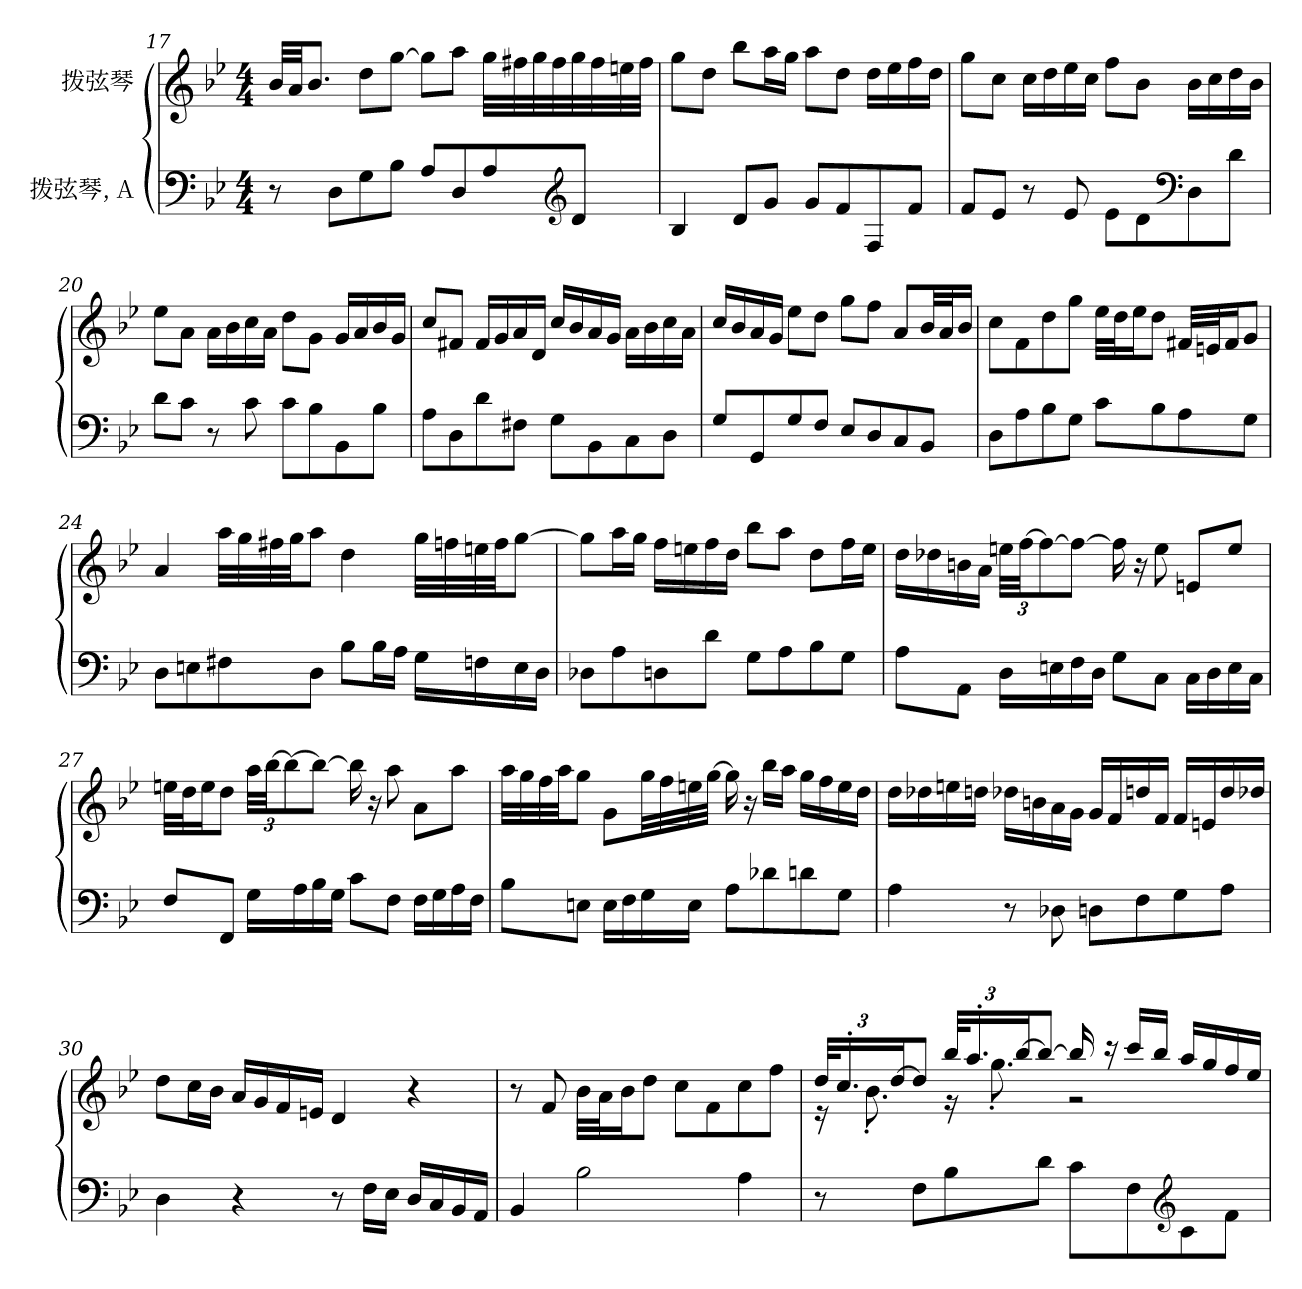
**kern	**kern
*part2	*part1
*staff2	*staff1
*I"拨弦琴, A	*I"拨弦琴
!!LO:LB:g=z
*clefF4	*clefG2
*k[b-e-]	*k[b-e-]
*M4/4	*M4/4
=17	=17
8r	32b-/LLL
.	32a/JJ
.	8.b-/J
8D\L	.
8G\	8dd\L
8B-\J	[8gg\J
8A/L	8gg\L]
8D/	8aa\J
8A/	32gg\LLL
.	32ff#X\
.	32gg\
.	32ff#\
*clefG2	*
8d/J	32gg\
.	32ff#\
.	32een\
.	32ff#\JJJ
=18	=18
4B-/	8gg\L
.	8dd\J
8d/L	8bb-\L
8g/J	16aa\L
.	16gg\JJ
8g/L	8aa\L
8f/	8dd\J
8F/	16dd\LL
.	16ee-\
8f/J	16ff\
.	16dd\JJ
=19	=19
8f/L	8gg\L
8e-/J	8cc\J
8r	16cc\LL
.	16dd\
8e-/	16ee-\
.	16cc\JJ
8e-\L	8ff\L
8d\	8b-\J
*clefF4	*
8D\	16b-\LL
.	16cc\
8d\J	16dd\
.	16b-\JJ
!!LO:LB:g=z
=20	=20
8d\L	8ee-\L
8c\J	8a\J
8r	16a\LL
.	16b-\
8c\	16cc\
.	16a\JJ
8c\L	8dd\L
8B-\	8g\J
8BB-\	16g/LL
.	16a/
8B-\J	16b-/
.	16g/JJ
=21	=21
8A\L	8cc/L
8D\	8f#X/J
8d\	16f#/LL
.	16g/
8F#X\J	16a/
.	16d/JJ
8G\L	16cc/LL
.	16b-/
8BB-\	16a/
.	16g/JJ
8C\	16a\LL
.	16b-\
8D\J	16cc\
.	16a\JJ
=22	=22
8G/L	16cc/LL
.	16b-/
8GG/	16a/
.	16g/JJ
8G/	8ee-\L
8F/J	8dd\J
8E-/L	8gg\L
8D/	8ff\J
8C/	8a/L
8BB-/J	32b-/LL
.	32a/J
.	16b-/JJ
!!LO:LB:g=z
=23	=23
8D\L	8cc\L
8A\	8f\
8B-\	8dd\
8G\J	8gg\J
8c\L	32ee-\LLL
.	32dd\J
.	16ee-\J
8B-\	8dd\J
8A\	32f#X/LLL
.	32en/J
.	16f#/J
8G\J	8g/J
=24	=24
8D\L	4a/
8En\	.
8F#X\	32aa\LLL
.	32gg\
.	32ff#X\
.	32gg\JJ
8D\J	8aa\J
8B-\L	4dd\
16B-\L	.
16A\JJ	.
16G\LL	32gg\LLL
.	32ffn\
16Fn\	32een\
.	32ff\JJ
16E\	[8gg\J
16D\JJ	.
!!LO:LB:g=z
=25	=25
8D-X\L	8gg\L]
8A\	16aa\L
.	16gg\JJ
8Dn\	16ff\LL
.	16een\
8d\J	16ff\
.	16dd\JJ
8G\L	8bb-\L
8A\	8aa\J
8B-\	8dd\L
8G\J	16ff\L
.	16ee\JJ
=26	=26
8A\L	16dd\LL
.	16dd-X\
8AA\J	16bn\
.	16a\JJ
*	*Xbrackettup
16D\LL	48een\LLL
.	[48ff\JJ
.	12ff\_
16En\	.
16F\	8ff\J_
16D\JJ	.
8G\L	16ff\]
.	16r
8C\J	8ee\
16C\LL	8en/L
16D\	.
16E\	8ee/J
16C\JJ	.
!!LO:LB:g=z
=27	=27
8F/L	32een\LLL
.	32dd\J
.	16ee\J
8FF/J	8dd\J
16G\LL	48aa\LLL
.	[48bb-\JJ
.	12bb-\_
16A\	.
16B-\	8bb-\J_
16G\JJ	.
8c\L	16bb-\]
.	16r
8F\J	8aa\
16F\LL	8a\L
16G\	.
16A\	8aa\J
16F\JJ	.
=28	=28
8B-\L	32aa\LLL
.	32gg\
.	32ff\
.	32aa\JJ
8En\J	8gg\J
16E\LL	8g\L
16F\	.
16G\	32gg\LL
.	32ff\
16E\JJ	32een\
.	[32gg\JJJ
8A\L	16gg\]
.	16r
8d-X\	16bb-\LL
.	16aa\JJ
8dn\	16gg\LL
.	16ff\
8G\J	16ee\
.	16dd\JJ
!!LO:PB:g=z
=29	=29
4A\	16dd\LL
.	16dd-X\
.	16een\
.	16ddn\JJ
8r	16dd-X\LL
.	16bn\
8D-X\	16a\
.	16g\JJ
8Dn\L	16g/LL
.	16f/
8F\	16ddn/
.	16f/JJ
8G\	16f/LL
.	16en/
8A\J	16dd/
.	16dd-X/JJ
=30	=30
4D\	8dd\L
.	16cc\L
.	16b-\JJ
4r	16a/LL
.	16g/
.	16f/
.	16en/JJ
8r	4d/
16F\LL	.
16E-\JJ	.
16D/LL	4r
16C/	.
16BB-/	.
16AA/JJ	.
!!LO:LB:g=z
=31	=31
4BB-/	8r
.	8f/
2B-\	32b-\LLL
.	32a\J
.	16b-\J
.	8dd\J
.	8cc\L
.	8f\
4A\	8cc\
.	8ff\J
=32	=32
*	*^
8r	48dd/KLL	16r
.	24.cc'/	.
.	.	8.b-'\
.	[24dd/J	.
8F\L	8dd/J]	.
8B-\	48bb-/KLL	16r
.	24.aa'/	.
.	.	8.gg'\
.	[24bb-/J	.
8d\J	8bb-/J_	.
8c\L	16bb-/]	2r
.	16r	.
8F\	16ccc/LL	.
.	16bb-/JJ	.
*clefG2	*	*
8c\	16aa/LL	.
.	16gg/	.
8f\J	16ff/	.
.	16ee-/JJ	.
*	*v	*v
=	=
*-	*-
